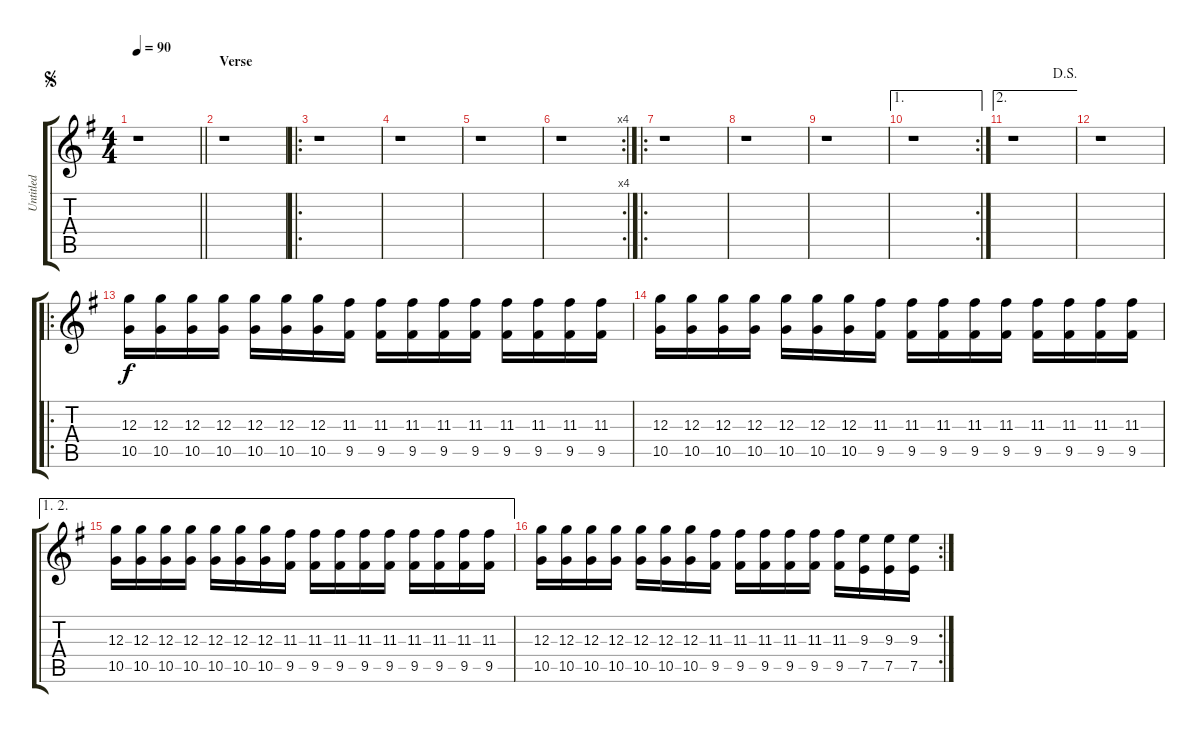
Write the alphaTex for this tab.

\track ("Untitled" "Untitled") {instrument distortionguitar}
\staff {score tabs}
\tuning (E4 B3 G3 D3 A2 E2) {hide}
\ts (4 4)
\jump segno
\tempo 90
\clef g2
\barLineRight lightlight
\ks g
r.1{dy f instrument distortionguitar} |
\section ("" "Verse")
r.1 |
\ro
r.1 |
r.1 |
r.1 |
\rc 4
r.1 |
\ro
r.1 |
r.1 |
r.1 |
\ae 1
\rc 2
r.1 |
\ae 2
\jump dalsegno
r.1 |
r.1 |
\ro
(12.3 10.5).16 (12.3 10.5).16 (12.3 10.5).16 (12.3 10.5).16 (12.3 10.5).16 (12.3 10.5).16 (12.3 10.5).16 (11.3 9.5).16 (11.3 9.5).16 (11.3 9.5).16 (11.3 9.5).16 (11.3 9.5).16 (11.3 9.5).16 (11.3 9.5).16 (11.3 9.5).16 (11.3 9.5).16 |
(12.3 10.5).16 (12.3 10.5).16 (12.3 10.5).16 (12.3 10.5).16 (12.3 10.5).16 (12.3 10.5).16 (12.3 10.5).16 (11.3 9.5).16 (11.3 9.5).16 (11.3 9.5).16 (11.3 9.5).16 (11.3 9.5).16 (11.3 9.5).16 (11.3 9.5).16 (11.3 9.5).16 (11.3 9.5).16 |
\ae (1 2)
(12.3 10.5).16 (12.3 10.5).16 (12.3 10.5).16 (12.3 10.5).16 (12.3 10.5).16 (12.3 10.5).16 (12.3 10.5).16 (11.3 9.5).16 (11.3 9.5).16 (11.3 9.5).16 (11.3 9.5).16 (11.3 9.5).16 (11.3 9.5).16 (11.3 9.5).16 (11.3 9.5).16 (11.3 9.5).16 |
\rc 2
(12.3 10.5).16 (12.3 10.5).16 (12.3 10.5).16 (12.3 10.5).16 (12.3 10.5).16 (12.3 10.5).16 (12.3 10.5).16 (11.3 9.5).16 (11.3 9.5).16 (11.3 9.5).16 (11.3 9.5).16 (11.3 9.5).16 (11.3 9.5).16 (9.3 7.5).16 (9.3 7.5).16 (9.3 7.5).16
